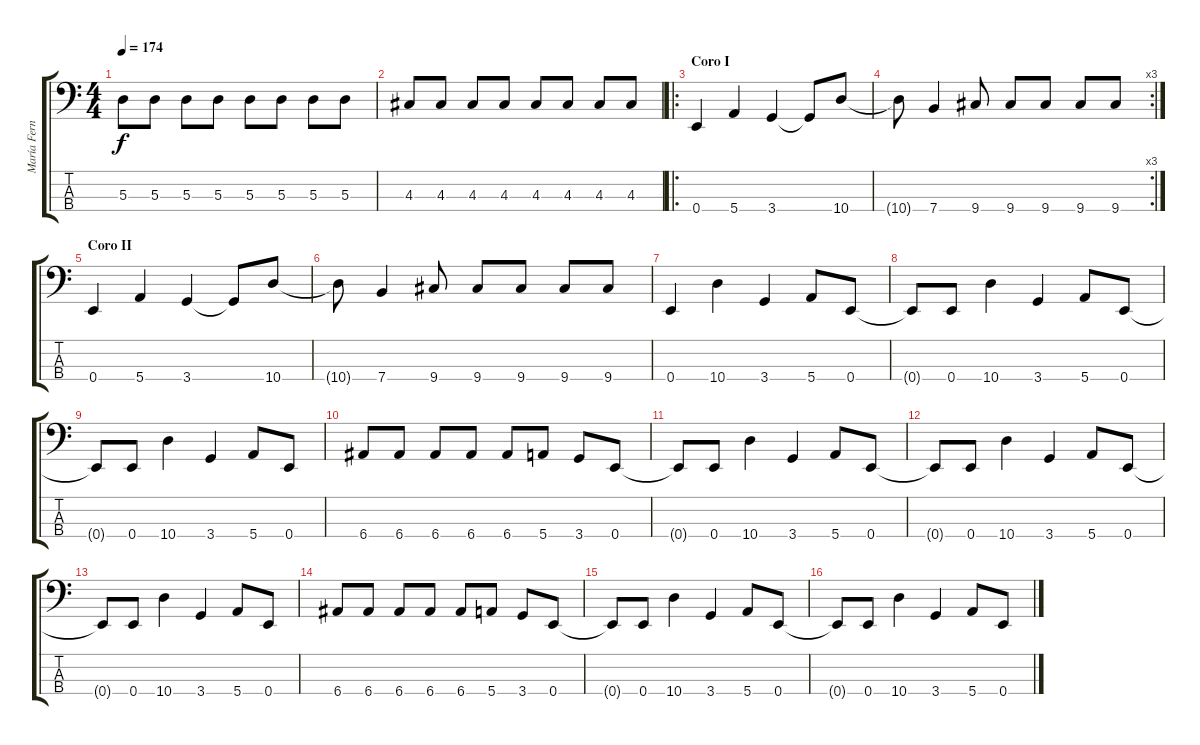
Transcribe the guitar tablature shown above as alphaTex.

\track ("María Fernanda Aldana (Bajo)" "María Fern") {instrument electricbasspick}
\staff {score tabs}
\tuning (G2 D2 A1 E1) {hide}
\ts (4 4)
\tempo 174
\clef f4
\ks c
5.3.8{dy f} 5.3.8 5.3.8 5.3.8 5.3.8 5.3.8 5.3.8 5.3.8 |
4.3.8 4.3.8 4.3.8 4.3.8 4.3.8 4.3.8 4.3.8 4.3.8 |
\ro
\section ("" "Coro I")
0.4.4 5.4.4 3.4.4 3.4{t}.8 10.4.8 |
\rc 3
10.4{t}.8 7.4.4 9.4.8 9.4.8 9.4.8 9.4.8 9.4.8 |
\section ("" "Coro II")
0.4.4 5.4.4 3.4.4 3.4{t}.8 10.4.8 |
10.4{t}.8 7.4.4 9.4.8 9.4.8 9.4.8 9.4.8 9.4.8 |
0.4.4 10.4.4 3.4.4 5.4.8 0.4.8 |
0.4{t}.8 0.4.8 10.4.4 3.4.4 5.4.8 0.4.8 |
0.4{t}.8 0.4.8 10.4.4 3.4.4 5.4.8 0.4.8 |
6.4.8 6.4.8 6.4.8 6.4.8 6.4.8 5.4.8 3.4.8 0.4.8 |
0.4{t}.8 0.4.8 10.4.4 3.4.4 5.4.8 0.4.8 |
0.4{t}.8 0.4.8 10.4.4 3.4.4 5.4.8 0.4.8 |
0.4{t}.8 0.4.8 10.4.4 3.4.4 5.4.8 0.4.8 |
6.4.8 6.4.8 6.4.8 6.4.8 6.4.8 5.4.8 3.4.8 0.4.8 |
0.4{t}.8 0.4.8 10.4.4 3.4.4 5.4.8 0.4.8 |
0.4{t}.8 0.4.8 10.4.4 3.4.4 5.4.8 0.4.8
